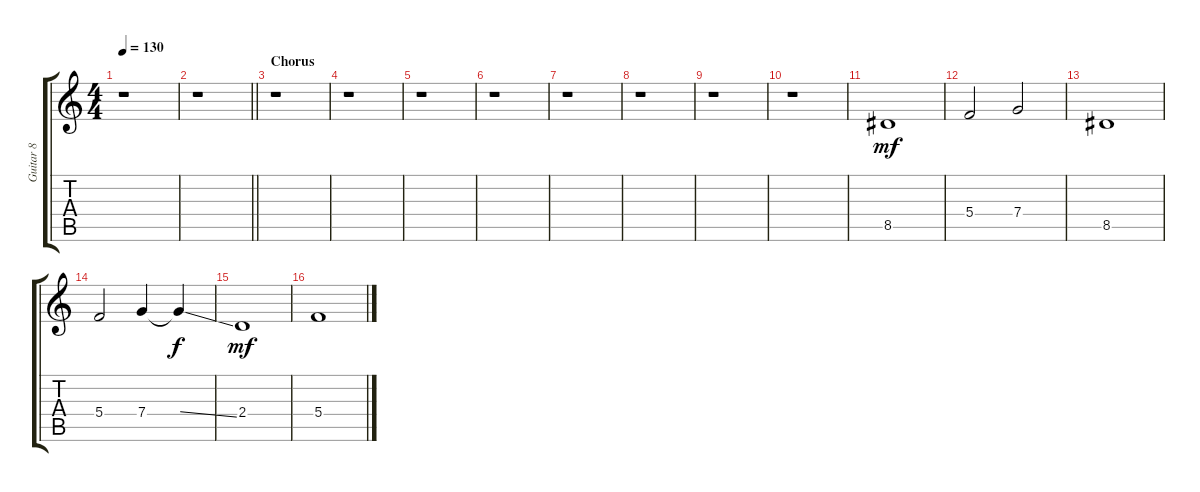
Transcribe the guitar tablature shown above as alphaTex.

\track ("Guitar 8" "Guitar 8") {instrument distortionguitar}
\staff {score tabs}
\tuning (D4 A3 F3 C3 G2 C2) {hide}
\ts (4 4)
\tempo 130
\clef g2
\ks c
r.1{dy mf} |
\barLineRight lightlight
r.1 |
\section ("" "Chorus")
r.1 |
r.1 |
r.1 |
r.1 |
r.1 |
r.1 |
r.1 |
r.1 |
8.5.1 |
5.4.2 7.4.2 |
8.5.1 |
5.4.2 7.4.4 7.4{ss t}.4{dy f} |
2.4.1{dy mf} |
5.4.1
